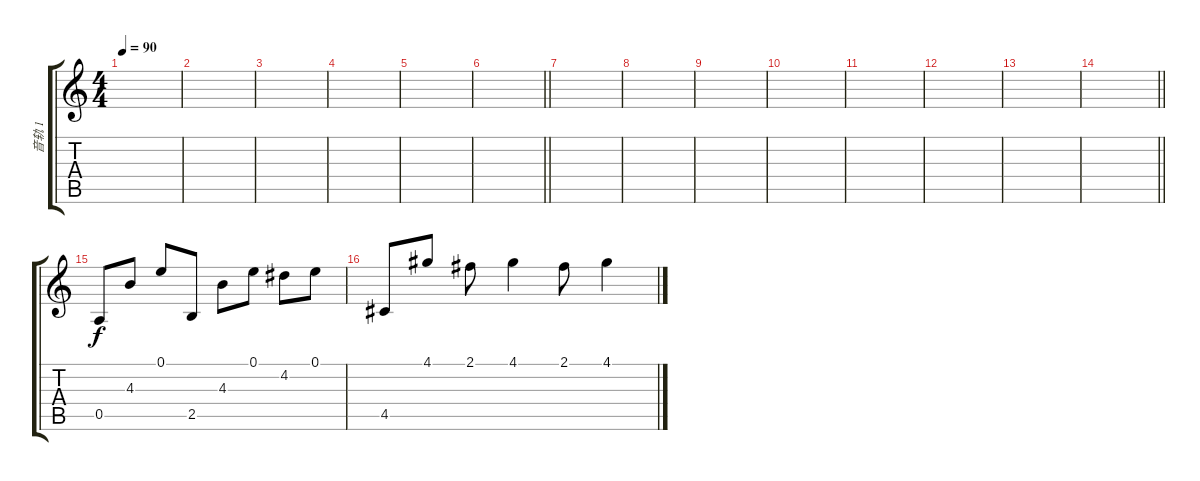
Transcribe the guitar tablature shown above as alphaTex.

\track ("音轨 1" "音轨 1") {instrument electricguitarclean}
\staff {score tabs}
\tuning (E4 B3 G3 D3 A2 E2) {hide}
\ts (4 4)
\tempo 90
\clef g2
\ks c
|
|
|
|
|
\barLineRight lightlight
|
|
|
|
|
|
|
|
\barLineRight lightlight
|
0.5.8 4.3.8{txt ""} 0.1.8 2.5.8 4.3.8 0.1.8 4.2.8 0.1.8 |
4.5.8 4.1.8 2.1.8 4.1.4 2.1.8 4.1.4
